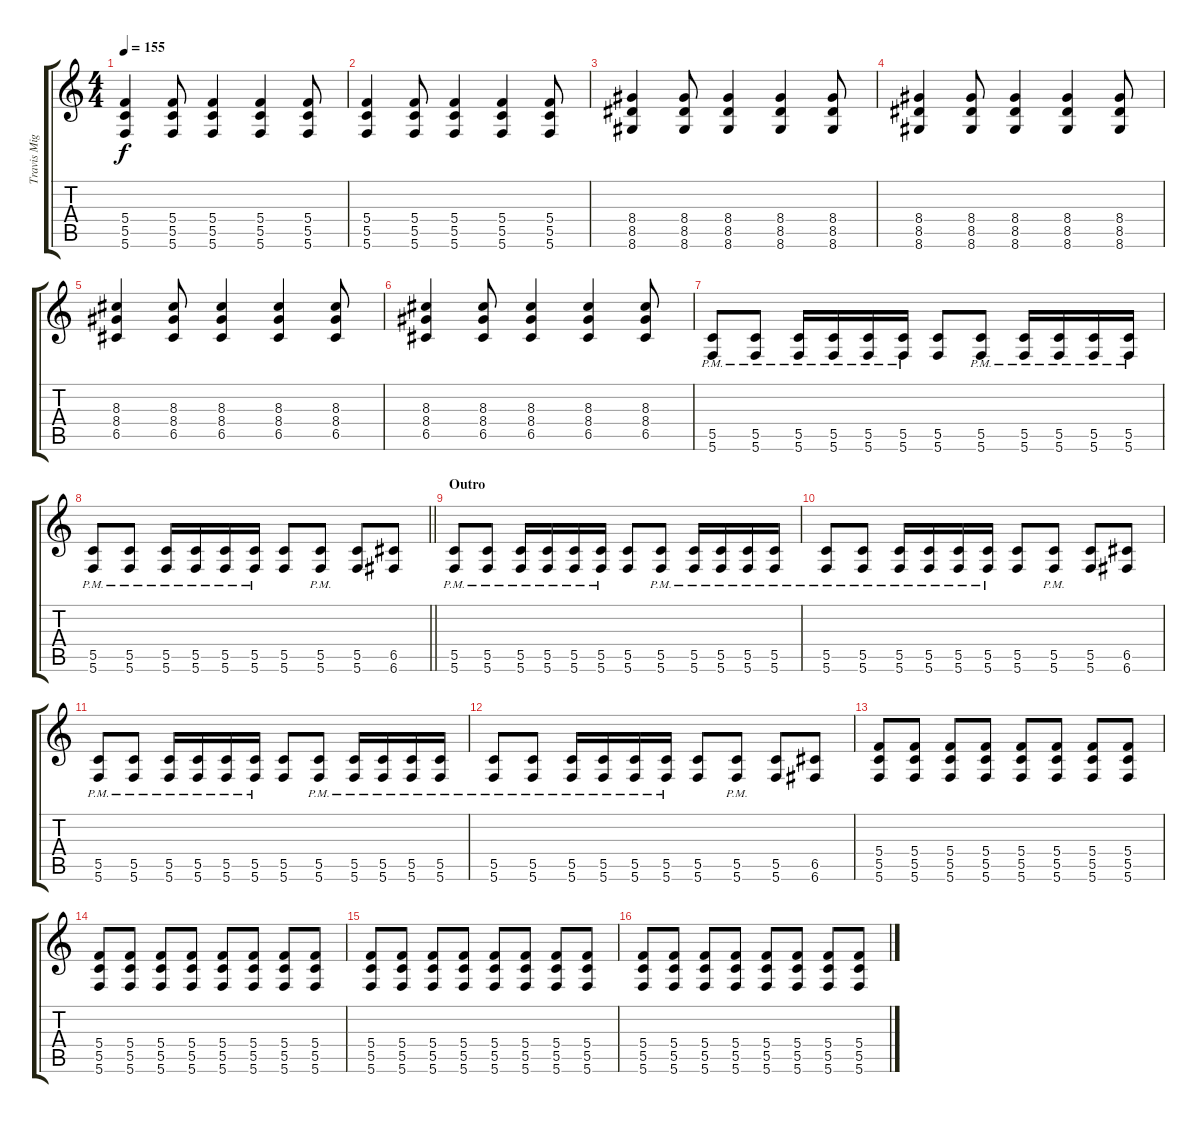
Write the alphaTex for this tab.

\track ("Travis Miguel" "Travis Mig") {instrument distortionguitar}
\staff {score tabs}
\tuning (D4 A3 F3 C3 G2 C2) {hide}
\ts (4 4)
\tempo 155
\clef g2
\ks c
(5.4 5.5 5.6).4{dy f} (5.4 5.5 5.6).8 (5.4 5.5 5.6).4 (5.4 5.5 5.6).4 (5.4 5.5 5.6).8 |
(5.4 5.5 5.6).4 (5.4 5.5 5.6).8 (5.4 5.5 5.6).4 (5.4 5.5 5.6).4 (5.4 5.5 5.6).8 |
(8.4 8.5 8.6).4 (8.4 8.5 8.6).8 (8.4 8.5 8.6).4 (8.4 8.5 8.6).4 (8.4 8.5 8.6).8 |
(8.4 8.5 8.6).4 (8.4 8.5 8.6).8 (8.4 8.5 8.6).4 (8.4 8.5 8.6).4 (8.4 8.5 8.6).8 |
(8.3 8.4 6.5).4 (8.3 8.4 6.5).8 (8.3 8.4 6.5).4 (8.3 8.4 6.5).4 (8.3 8.4 6.5).8 |
(8.3 8.4 6.5).4 (8.3 8.4 6.5).8 (8.3 8.4 6.5).4 (8.3 8.4 6.5).4 (8.3 8.4 6.5).8 |
(5.5{pm} 5.6{pm}).8 (5.5{pm} 5.6{pm}).8 (5.5{pm} 5.6{pm}).16 (5.5{pm} 5.6{pm}).16 (5.5{pm} 5.6{pm}).16 (5.5{pm} 5.6{pm}).16 (5.5 5.6).8 (5.5{pm} 5.6{pm}).8 (5.5{pm} 5.6{pm}).16 (5.5{pm} 5.6{pm}).16 (5.5{pm} 5.6{pm}).16 (5.5{pm} 5.6{pm}).16 |
\barLineRight lightlight
(5.5{pm} 5.6{pm}).8 (5.5{pm} 5.6{pm}).8 (5.5{pm} 5.6{pm}).16 (5.5{pm} 5.6{pm}).16 (5.5{pm} 5.6{pm}).16 (5.5{pm} 5.6{pm}).16 (5.5 5.6).8 (5.5{pm} 5.6{pm}).8 (5.5 5.6).8 (6.5 6.6).8 |
\section ("" "Outro")
(5.5{pm} 5.6{pm}).8 (5.5{pm} 5.6{pm}).8 (5.5{pm} 5.6{pm}).16 (5.5{pm} 5.6{pm}).16 (5.5{pm} 5.6{pm}).16 (5.5{pm} 5.6{pm}).16 (5.5 5.6).8 (5.5{pm} 5.6{pm}).8 (5.5{pm} 5.6{pm}).16 (5.5{pm} 5.6{pm}).16 (5.5{pm} 5.6{pm}).16 (5.5{pm} 5.6{pm}).16 |
(5.5{pm} 5.6{pm}).8 (5.5{pm} 5.6{pm}).8 (5.5{pm} 5.6{pm}).16 (5.5{pm} 5.6{pm}).16 (5.5{pm} 5.6{pm}).16 (5.5{pm} 5.6{pm}).16 (5.5 5.6).8 (5.5{pm} 5.6{pm}).8 (5.5 5.6).8 (6.5 6.6).8 |
(5.5{pm} 5.6{pm}).8 (5.5{pm} 5.6{pm}).8 (5.5{pm} 5.6{pm}).16 (5.5{pm} 5.6{pm}).16 (5.5{pm} 5.6{pm}).16 (5.5{pm} 5.6{pm}).16 (5.5 5.6).8 (5.5{pm} 5.6{pm}).8 (5.5{pm} 5.6{pm}).16 (5.5{pm} 5.6{pm}).16 (5.5{pm} 5.6{pm}).16 (5.5{pm} 5.6{pm}).16 |
(5.5{pm} 5.6{pm}).8 (5.5{pm} 5.6{pm}).8 (5.5{pm} 5.6{pm}).16 (5.5{pm} 5.6{pm}).16 (5.5{pm} 5.6{pm}).16 (5.5{pm} 5.6{pm}).16 (5.5 5.6).8 (5.5{pm} 5.6{pm}).8 (5.5 5.6).8 (6.5 6.6).8 |
(5.4 5.5 5.6).8 (5.4 5.5 5.6).8 (5.4 5.5 5.6).8 (5.4 5.5 5.6).8 (5.4 5.5 5.6).8 (5.4 5.5 5.6).8 (5.4 5.5 5.6).8 (5.4 5.5 5.6).8 |
(5.4 5.5 5.6).8 (5.4 5.5 5.6).8 (5.4 5.5 5.6).8 (5.4 5.5 5.6).8 (5.4 5.5 5.6).8 (5.4 5.5 5.6).8 (5.4 5.5 5.6).8 (5.4 5.5 5.6).8 |
(5.4 5.5 5.6).8 (5.4 5.5 5.6).8 (5.4 5.5 5.6).8 (5.4 5.5 5.6).8 (5.4 5.5 5.6).8 (5.4 5.5 5.6).8 (5.4 5.5 5.6).8 (5.4 5.5 5.6).8 |
(5.4 5.5 5.6).8 (5.4 5.5 5.6).8 (5.4 5.5 5.6).8 (5.4 5.5 5.6).8 (5.4 5.5 5.6).8 (5.4 5.5 5.6).8 (5.4 5.5 5.6).8 (5.4 5.5 5.6).8
